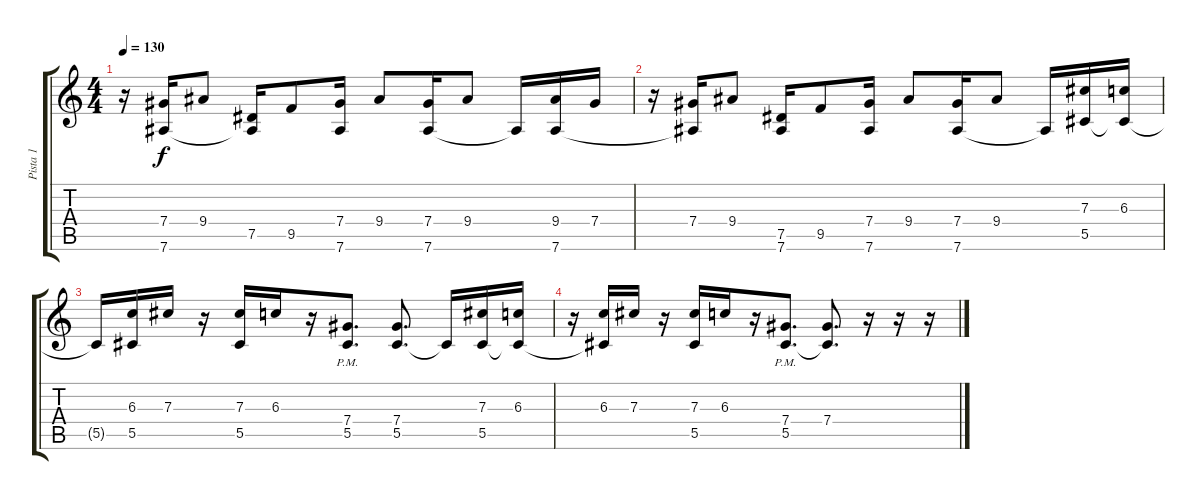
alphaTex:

\track ("Pista 1" "Pista 1") {instrument electricguitarjazz}
\staff {score tabs}
\tuning (Eb4 Bb3 Gb3 Db3 Ab2 Eb2) {hide}
\ts (4 4)
\tempo 130
\clef g2
\ks c
r.16{dy f} (7.4 7.6{t}).16 9.4.8 (7.5 7.6{t}).16 9.5.8 (7.4 7.6).16 9.4.8 (7.4 7.6).16 9.4.8 7.6{t}.16 (9.4 7.6).16 7.4.16 |
r.16 (7.4 7.6{t}).16 9.4.8 (7.5 7.6).16 9.5.8 (7.4 7.6).16 9.4.8 (7.4 7.6).16 9.4.8 7.6{t}.16 (7.3 5.5).16 (6.3 5.5{t}).16 |
5.5{t}.16 (6.3 5.5).16 7.3.16 r.16 (7.3 5.5).16 6.3.16 r.16 (7.4 5.5{pm}).8{d} (7.4 5.5).8{d} 5.5{t}.16 (7.3 5.5).16 (6.3 5.5{t}).16 |
r.16 (6.3 5.5{t}).16 7.3.16 r.16 (7.3 5.5).16 6.3.16 r.16 (7.4 5.5{pm}).8{d} (7.4 5.5{t}).8{d} r.16 r.16 r.16
